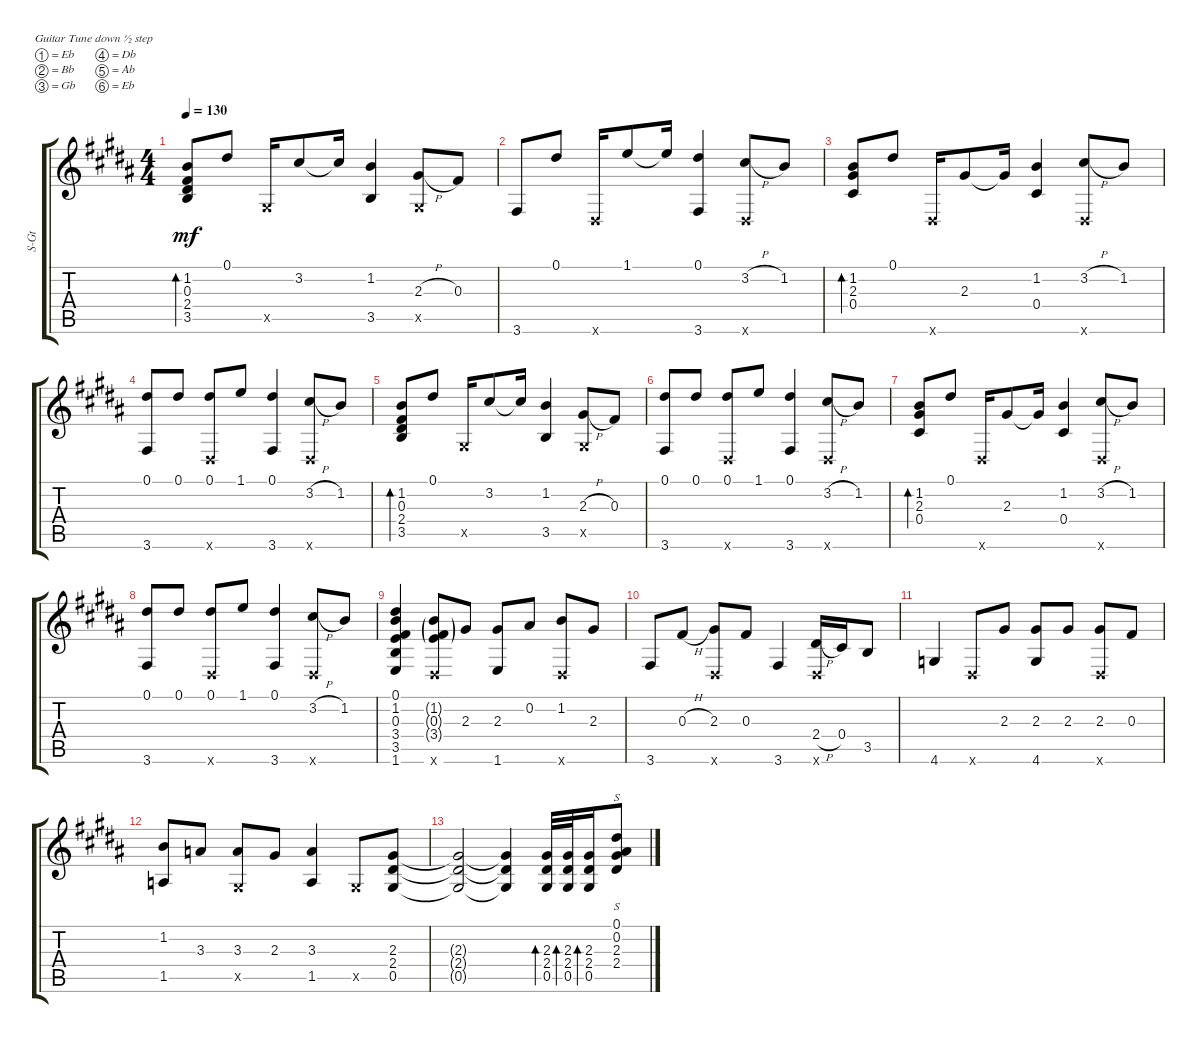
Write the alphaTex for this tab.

\defaultSystemsLayout 4
\bracketExtendMode groupsimilarinstruments
\otherSystemsTrackNameOrientation horizontal
\track ("Steel Guitar" "S-Gt") {instrument acousticguitarsteel}
\staff {score tabs}
\tuning (Eb4 Bb3 Gb3 Db3 Ab2 Eb2)
\ts (4 4)
\tempo 130
\clef g2
\ks b
(3.5{acc forcenatural} 2.4{acc forcenatural} 0.3{acc forcenatural} 1.2{acc forcenatural}).8{bd 30 dy mf beam Up} 0.1{acc forcenatural}.8{beam Up} 0.5{x acc forcenatural}.16{beam Up} 3.2{acc forcenatural}.8{beam Up} 3.2{t acc forcenatural}.16{beam Up} (1.2{acc forcenatural} 3.5{acc forcenatural}).4{beam Up} (0.5{x acc forcenatural} 2.3{h acc forcenatural}).8{beam Up} 0.3{acc forcenatural}.8{beam Up} |
3.6{acc forcenatural}.8{beam Up} 0.1{acc forcenatural}.8{beam Up} 0.6{x acc forcenatural}.16{beam Up} 1.1{acc forcenatural}.8{beam Up} 1.1{t acc forcenatural}.16{beam Up} (0.1{acc forcenatural} 3.6{acc forcenatural}).4{beam Up} (0.6{x acc forcenatural} 3.2{h acc forcenatural}).8{beam Up} 1.2{acc forcenatural}.8{beam Up} |
(1.2{acc forcenatural} 2.3{acc forcenatural} 0.4{acc forcenatural}).8{bd 30 beam Up} 0.1{acc forcenatural}.8{beam Up} 0.6{x acc forcenatural}.16{beam Up} 2.3{acc forcenatural}.8{beam Up} 2.3{t acc forcenatural}.16{beam Up} (0.4{acc forcenatural} 1.2{acc forcenatural}).4{beam Up} (3.2{h acc forcenatural} 0.6{x acc forcenatural}).8{beam Up} 1.2{acc forcenatural}.8{beam Up} |
(3.6{acc forcenatural} 0.1{acc forcenatural}).8{beam Up} 0.1{acc forcenatural}.8{beam Up} (0.1{acc forcenatural} 0.6{x acc forcenatural}).8{beam Up} 1.1{acc forcenatural}.8{beam Up} (0.1{acc forcenatural} 3.6{acc forcenatural}).4{beam Up} (0.6{x acc forcenatural} 3.2{h acc forcenatural}).8{beam Up} 1.2{acc forcenatural}.8{beam Up} |
(3.5{acc forcenatural} 2.4{acc forcenatural} 0.3{acc forcenatural} 1.2{acc forcenatural}).8{bd 30 beam Up} 0.1{acc forcenatural}.8{beam Up} 0.5{x acc forcenatural}.16{beam Up} 3.2{acc forcenatural}.8{beam Up} 3.2{t acc forcenatural}.16{beam Up} (1.2{acc forcenatural} 3.5{acc forcenatural}).4{beam Up} (0.5{x acc forcenatural} 2.3{h acc forcenatural}).8{beam Up} 0.3{acc forcenatural}.8{beam Up} |
(3.6{acc forcenatural} 0.1{acc forcenatural}).8{beam Up} 0.1{acc forcenatural}.8{beam Up} (0.1{acc forcenatural} 0.6{x acc forcenatural}).8{beam Up} 1.1{acc forcenatural}.8{beam Up} (0.1{acc forcenatural} 3.6{acc forcenatural}).4{beam Up} (0.6{x acc forcenatural} 3.2{h acc forcenatural}).8{beam Up} 1.2{acc forcenatural}.8{beam Up} |
(1.2{acc forcenatural} 2.3{acc forcenatural} 0.4{acc forcenatural}).8{bd 30 beam Up} 0.1{acc forcenatural}.8{beam Up} 0.6{x acc forcenatural}.16{beam Up} 2.3{acc forcenatural}.8{beam Up} 2.3{t acc forcenatural}.16{beam Up} (0.4{acc forcenatural} 1.2{acc forcenatural}).4{beam Up} (3.2{h acc forcenatural} 0.6{x acc forcenatural}).8{beam Up} 1.2{acc forcenatural}.8{beam Up} |
(3.6{acc forcenatural} 0.1{acc forcenatural}).8{beam Up} 0.1{acc forcenatural}.8{beam Up} (0.1{acc forcenatural} 0.6{x acc forcenatural}).8{beam Up} 1.1{acc forcenatural}.8{beam Up} (0.1{acc forcenatural} 3.6{acc forcenatural}).4{beam Up} (0.6{x acc forcenatural} 3.2{h acc forcenatural}).8{beam Up} 1.2{acc forcenatural}.8{beam Up} |
(0.1{acc forcenatural} 1.2{acc forcenatural} 0.3{acc forcenatural} 3.4{acc forcenatural} 3.5{acc forcenatural} 1.6{acc forcenatural}).4{beam Up} (0.6{x acc forcenatural} 3.4{g acc forcenatural} 0.3{g acc forcenatural} 1.2{g acc forcenatural}).8{beam Up} 2.3{acc forcenatural}.8{beam Up} (2.3{acc forcenatural} 1.6{acc forcenatural}).8{beam Up} 0.2{acc forcenatural}.8{beam Up} (1.2{acc forcenatural} 0.6{x acc forcenatural}).8{beam Up} 2.3{acc forcenatural}.8{beam Up} |
3.6{acc forcenatural}.8{beam Up} 0.3{h acc forcenatural}.8{beam Up} (2.3{acc forcenatural} 0.6{x acc forcenatural}).8{beam Up} 0.3{acc forcenatural}.8{beam Up} 3.6{acc forcenatural}.4{beam Up} (0.6{x acc forcenatural} 2.4{h acc forcenatural}).16{beam Up} 0.4{acc forcenatural}.16{beam Up} 3.5{acc forcenatural}.8{beam Up} |
4.6{acc b}.4{beam Up} 0.6{x acc forcenatural}.8{beam Up} 2.3{acc forcenatural}.8{beam Up} (2.3{acc forcenatural} 4.6{acc b}).8{beam Up} 2.3{acc forcenatural}.8{beam Up} (2.3{acc forcenatural} 0.6{x acc forcenatural}).8{beam Up} 0.3{acc forcenatural}.8{beam Up} |
(1.2{acc forcenatural} 1.5{acc b}).8{beam Up} 3.3{acc b}.8{beam Up} (3.3{acc b} 0.5{x acc forcenatural}).8{beam Up} 2.3{acc forcenatural}.8{beam Up} (3.3{acc b} 1.5{acc b}).4{beam Up} 0.5{x acc forcenatural}.8{beam Up} (0.5{acc forcenatural} 2.4{acc forcenatural} 2.3{acc forcenatural}).8{beam Up} |
(0.5{t acc forcenatural} 2.4{t acc forcenatural} 2.3{t acc forcenatural}).2{beam Up} (0.5{t acc forcenatural} 2.4{t acc forcenatural} 2.3{t acc forcenatural}).4{beam Up} (2.3{acc forcenatural} 2.4{acc forcenatural} 0.5{acc forcenatural}).32{bd 30 beam Up} (0.5{acc forcenatural} 2.4{acc forcenatural} 2.3{acc forcenatural}).32{bd 30 beam Up} (2.3{acc forcenatural} 2.4{acc forcenatural} 0.5{acc forcenatural}).16{bd 30 beam Up} (2.3{acc forcenatural} 2.4{acc forcenatural} 0.2{acc forcenatural} 0.1{acc forcenatural}).8{s beam Up}
